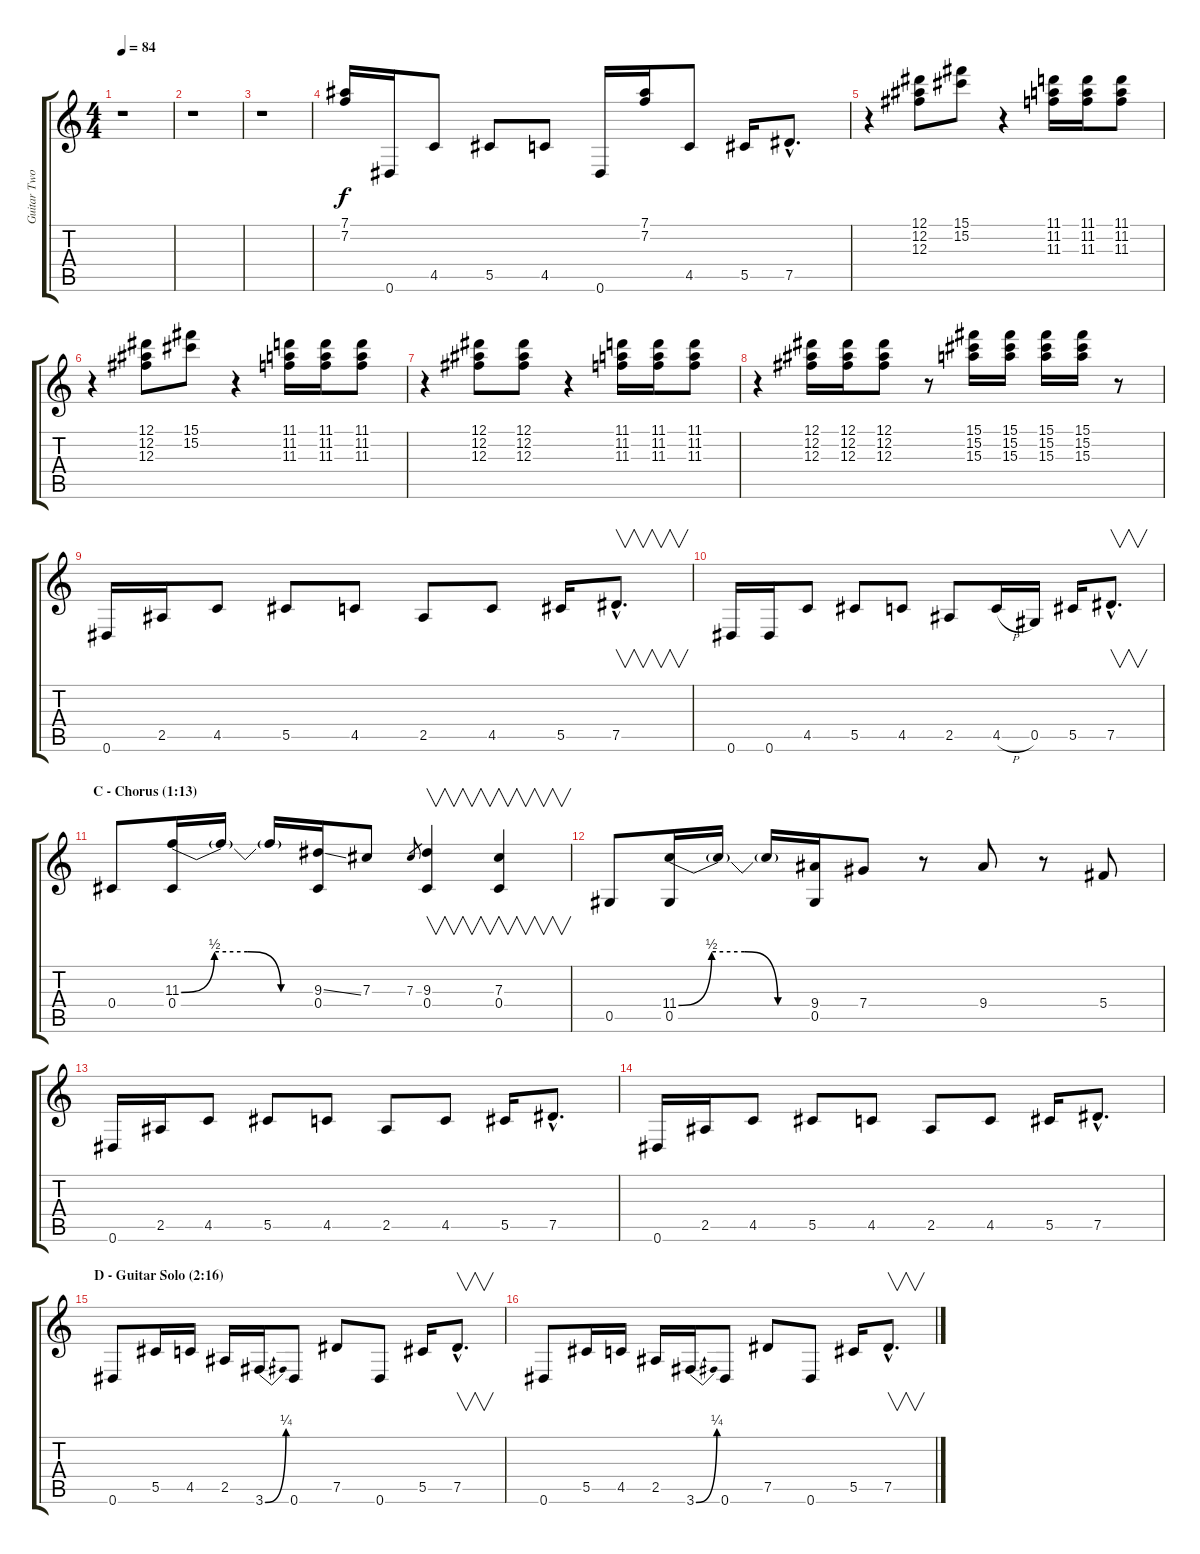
\track ("Guitar Two" "Guitar Two") {instrument distortionguitar}
\staff {score tabs}
\tuning (Eb4 Bb3 Gb3 Db3 Ab2 Eb2) {hide}
\ts (4 4)
\tempo 84
\clef g2
\ks c
r.1{dy f} |
r.1 |
r.1 |
(7.1 7.2).16 0.6.16 4.5.8 5.5.8 4.5.8 0.6.16 (7.1 7.2).16 4.5.8 5.5.16 7.5{hac}.8{d} |
r.4 (12.1 12.2 12.3).8 (15.1 15.2).8 r.4 (11.1 11.2 11.3).16 (11.1 11.2 11.3).16 (11.1 11.2 11.3).8 |
r.4 (12.1 12.2 12.3).8 (15.1 15.2).8 r.4 (11.1 11.2 11.3).16 (11.1 11.2 11.3).16 (11.1 11.2 11.3).8 |
r.4 (12.1 12.2 12.3).8 (12.1 12.2 12.3).8 r.4 (11.1 11.2 11.3).16 (11.1 11.2 11.3).16 (11.1 11.2 11.3).8 |
r.4 (12.1 12.2 12.3).16 (12.1 12.2 12.3).16 (12.1 12.2 12.3).8 r.8 (15.1 15.2 15.3).16 (15.1 15.2 15.3).16 (15.1 15.2 15.3).16 (15.1 15.2 15.3).16 r.8 |
0.6.16 2.5.16 4.5.8 5.5.8 4.5.8 2.5.8 4.5.8 5.5.16 7.5{hac}.8{v d} |
0.6.16 0.6.16 4.5.8 5.5.8 4.5.8 2.5.8 4.5{h}.16 0.5.16 5.5.16 7.5{hac}.8{v d} |
\section ("" "C - Chorus (1:13)")
0.4.8 (11.3{be (custom 0 0 15 2 30 2 45 0 60 0)} 0.4).16 11.3{t}.16 11.3{t}.16 (9.3{ss} 0.4).16 7.3.8 7.3.8{gr} (9.3 0.4).4{v} (7.3 0.4).4{v} |
0.5.8 (11.4{be (custom 0 0 15 2 30 2 45 0 60 0)} 0.5).16 11.4{t}.16 11.4{t}.16 (9.4 0.5).16 7.4.8 r.8 9.4.8 r.8 5.4.8 |
0.6.16 2.5.16 4.5.8 5.5.8 4.5.8 2.5.8 4.5.8 5.5.16 7.5{hac}.8{d} |
0.6.16 2.5.16 4.5.8 5.5.8 4.5.8 2.5.8 4.5.8 5.5.16 7.5{hac}.8{d} |
\section ("" "D - Guitar Solo (2:16)")
0.6.8 5.5.16 4.5.16 2.5.16 3.6{be (bend 0 0 60 1)}.16 0.6.8 7.5.8 0.6.8 5.5.16 7.5{hac}.8{v d} |
0.6.8 5.5.16 4.5.16 2.5.16 3.6{be (bend 0 0 60 1)}.16 0.6.8 7.5.8 0.6.8 5.5.16 7.5{hac}.8{v d}
